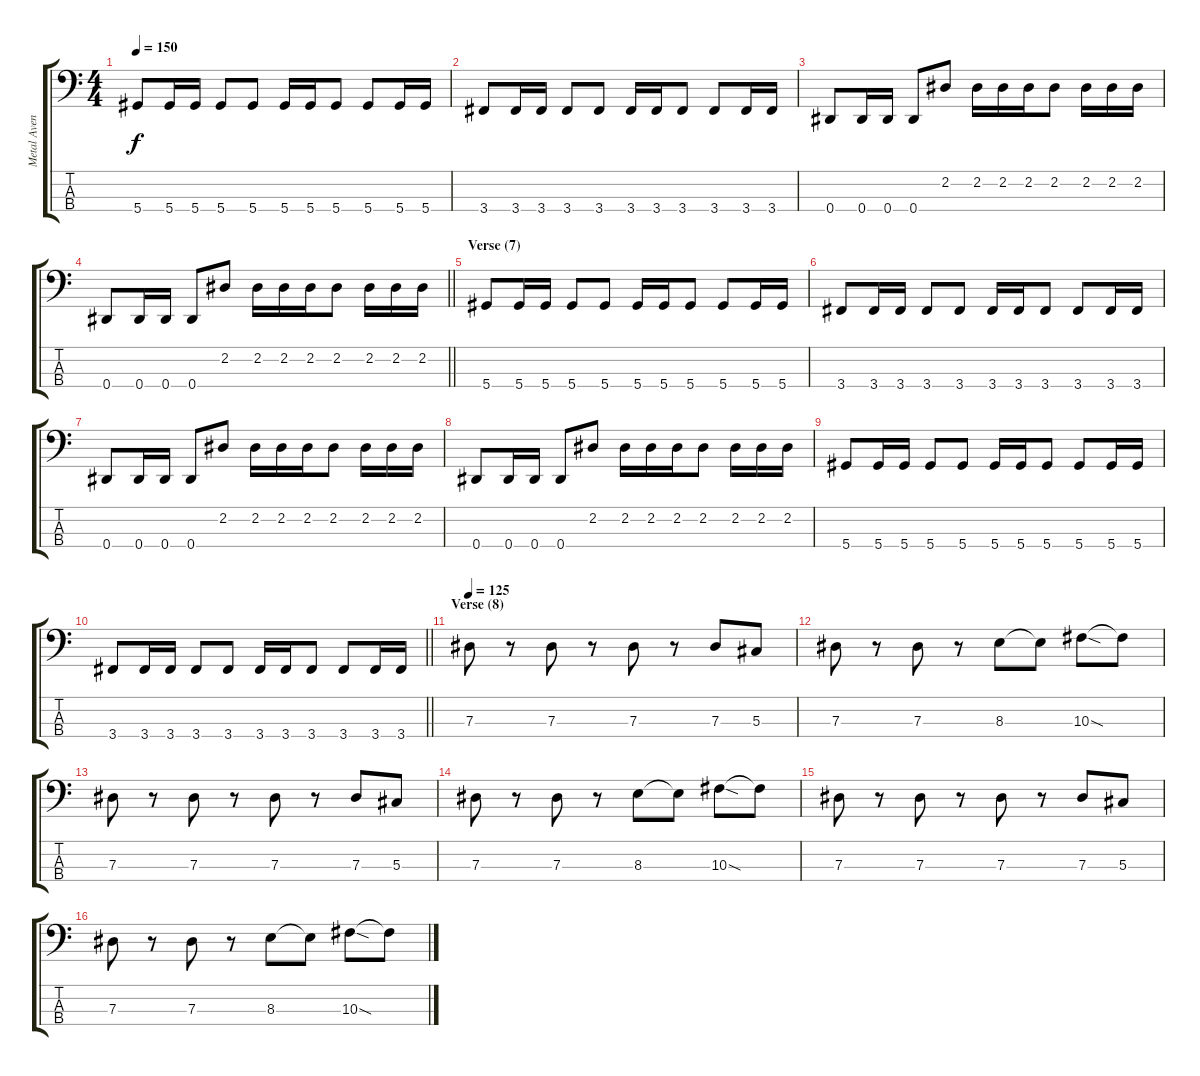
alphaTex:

\track ("Metal Avenger" "Metal Aven") {instrument electricbassfinger}
\staff {score tabs}
\tuning (Gb2 Db2 Ab1 Eb1) {hide}
\ts (4 4)
\tempo 150
\clef f4
\ks c
5.4.8{dy f} 5.4.16 5.4.16 5.4.8 5.4.8 5.4.16 5.4.16 5.4.8 5.4.8 5.4.16 5.4.16 |
3.4.8 3.4.16 3.4.16 3.4.8 3.4.8 3.4.16 3.4.16 3.4.8 3.4.8 3.4.16 3.4.16 |
0.4.8 0.4.16 0.4.16 0.4.8 2.2.8 2.2.16 2.2.16 2.2.16 2.2.8 2.2.16 2.2.16 2.2.16 |
\barLineRight lightlight
0.4.8 0.4.16 0.4.16 0.4.8 2.2.8 2.2.16 2.2.16 2.2.16 2.2.8 2.2.16 2.2.16 2.2.16 |
\section ("" "Verse (7)")
5.4.8 5.4.16 5.4.16 5.4.8 5.4.8 5.4.16 5.4.16 5.4.8 5.4.8 5.4.16 5.4.16 |
3.4.8 3.4.16 3.4.16 3.4.8 3.4.8 3.4.16 3.4.16 3.4.8 3.4.8 3.4.16 3.4.16 |
0.4.8 0.4.16 0.4.16 0.4.8 2.2.8 2.2.16 2.2.16 2.2.16 2.2.8 2.2.16 2.2.16 2.2.16 |
0.4.8 0.4.16 0.4.16 0.4.8 2.2.8 2.2.16 2.2.16 2.2.16 2.2.8 2.2.16 2.2.16 2.2.16 |
5.4.8 5.4.16 5.4.16 5.4.8 5.4.8 5.4.16 5.4.16 5.4.8 5.4.8 5.4.16 5.4.16 |
\barLineRight lightlight
3.4.8 3.4.16 3.4.16 3.4.8 3.4.8 3.4.16 3.4.16 3.4.8 3.4.8 3.4.16 3.4.16 |
\section ("" "Verse (8)")
\tempo 125
7.3.8 r.8 7.3.8 r.8 7.3.8 r.8 7.3.8 5.3.8 |
7.3.8 r.8 7.3.8 r.8 8.3.8 8.3{t}.8 10.3{sod}.8 10.3{t}.8 |
7.3.8 r.8 7.3.8 r.8 7.3.8 r.8 7.3.8 5.3.8 |
7.3.8 r.8 7.3.8 r.8 8.3.8 8.3{t}.8 10.3{sod}.8 10.3{t}.8 |
7.3.8 r.8 7.3.8 r.8 7.3.8 r.8 7.3.8 5.3.8 |
7.3.8 r.8 7.3.8 r.8 8.3.8 8.3{t}.8 10.3{sod}.8 10.3{t}.8
